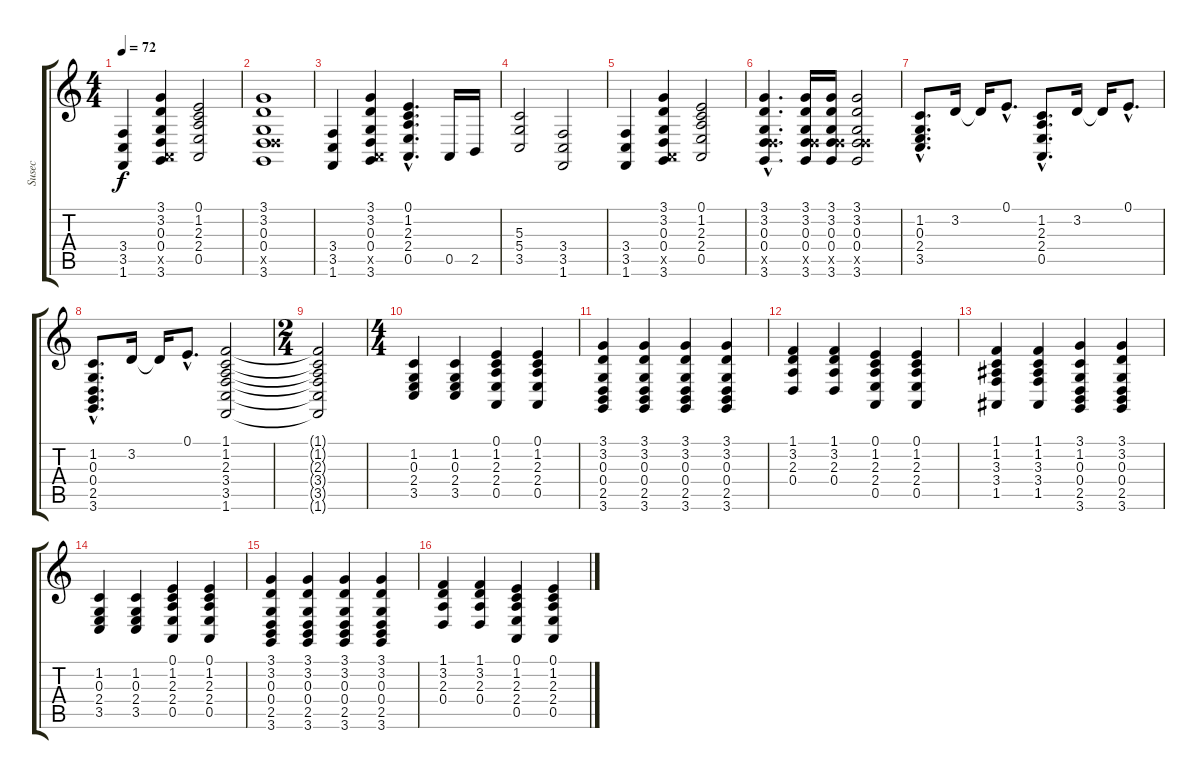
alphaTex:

\track ("Susec" "Susec") {instrument brightacousticpiano}
\staff {score tabs}
\tuning (E4 B3 G3 D3 A2 E2) {hide}
\ts (4 4)
\tempo 72
\clef g2
\ks c
(3.4 3.5 1.6).4{dy f} (3.1 3.2 0.3 0.4 0.5{x} 3.6).4 (0.1 1.2 2.3 2.4 0.5).2 |
(3.1 3.2 0.3 0.4 5.5{x} 3.6).1 |
(3.4 3.5 1.6).4 (3.1 3.2 0.3 0.4 0.5{x} 3.6).4 (0.1{hac} 1.2{hac} 2.3{hac} 2.4{hac} 0.5{hac}).4{d} 0.5.16 2.5.16 |
(5.3 5.4 3.5).2 (3.4 3.5 1.6).2 |
(3.4 3.5 1.6).4 (3.1 3.2 0.3 0.4 0.5{x} 3.6).4 (0.1 1.2 2.3 2.4 0.5).2 |
(3.1{hac} 3.2{hac} 0.3{hac} 0.4{hac} 5.5{hac x} 3.6{hac}).4{d} (3.1 3.2 0.3 0.4 5.5{x} 3.6).16 (3.1 3.2 0.3 0.4 5.5{x} 3.6).16 (3.1 3.2 0.3 0.4 5.5{x} 3.6).2 |
(1.2{hac} 0.3{hac} 2.4{hac} 3.5{hac}).8{d} 3.2.16 3.2{t}.16 0.1{hac}.8{d} (1.2{hac} 2.3{hac} 2.4{hac} 0.5{hac}).8{d} 3.2.16 3.2{t}.16 0.1{hac}.8{d} |
(1.2{hac} 0.3{hac} 0.4{hac} 2.5{hac} 3.6{hac}).8{d} 3.2.16 3.2{t}.16 0.1{hac}.8{d} (1.1 1.2 2.3 3.4 3.5 1.6).2 |
\ts (2 4)
(1.1{t} 1.2{t} 2.3{t} 3.4{t} 3.5{t} 1.6{t}).2 |
\ts (4 4)
(1.2 0.3 2.4 3.5).4 (1.2 0.3 2.4 3.5).4 (0.1 1.2 2.3 2.4 0.5).4 (0.1 1.2 2.3 2.4 0.5).4 |
(3.1 3.2 0.3 0.4 2.5 3.6).4 (3.1 3.2 0.3 0.4 2.5 3.6).4 (3.1 3.2 0.3 0.4 2.5 3.6).4 (3.1 3.2 0.3 0.4 2.5 3.6).4 |
(1.1 3.2 2.3 0.4).4 (1.1 3.2 2.3 0.4).4 (0.1 1.2 2.3 2.4 0.5).4 (0.1 1.2 2.3 2.4 0.5).4 |
(1.1 1.2 3.3 3.4 1.5).4 (1.1 1.2 3.3 3.4 1.5).4 (3.1 1.2 0.3 0.4 2.5 3.6).4 (3.1 3.2 0.3 0.4 2.5 3.6).4 |
(1.2 0.3 2.4 3.5).4 (1.2 0.3 2.4 3.5).4 (0.1 1.2 2.3 2.4 0.5).4 (0.1 1.2 2.3 2.4 0.5).4 |
(3.1 3.2 0.3 0.4 2.5 3.6).4 (3.1 3.2 0.3 0.4 2.5 3.6).4 (3.1 3.2 0.3 0.4 2.5 3.6).4 (3.1 3.2 0.3 0.4 2.5 3.6).4 |
(1.1 3.2 2.3 0.4).4 (1.1 3.2 2.3 0.4).4 (0.1 1.2 2.3 2.4 0.5).4 (0.1 1.2 2.3 2.4 0.5).4
